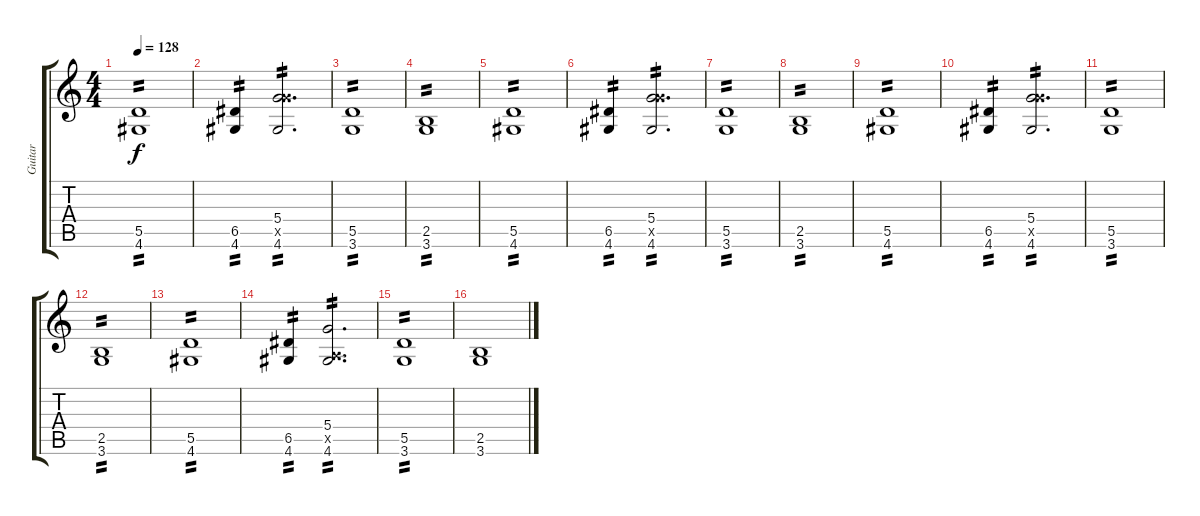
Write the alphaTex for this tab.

\track ("Guitar" "Guitar") {instrument distortionguitar}
\staff {score tabs}
\tuning (E4 B3 G3 D3 A2 E2) {hide}
\ts (4 4)
\tempo 128
\clef g2
\ks c
(5.5 4.6).1{tp 2 dy f} |
(6.5 4.6).4{tp 2} (5.4 10.5{x} 4.6).2{d tp 2} |
(5.5 3.6).1{tp 2} |
(2.5 3.6).1{tp 2} |
(5.5 4.6).1{tp 2} |
(6.5 4.6).4{tp 2} (5.4 10.5{x} 4.6).2{d tp 2} |
(5.5 3.6).1{tp 2} |
(2.5 3.6).1{tp 2} |
(5.5 4.6).1{tp 2} |
(6.5 4.6).4{tp 2} (5.4 10.5{x} 4.6).2{d tp 2} |
(5.5 3.6).1{tp 2} |
(2.5 3.6).1{tp 2} |
(5.5 4.6).1{tp 2} |
(6.5 4.6).4{tp 2} (5.4 0.5{x} 4.6).2{d tp 2} |
(5.5 3.6).1{tp 2} |
(2.5 3.6).1{volume 0}
